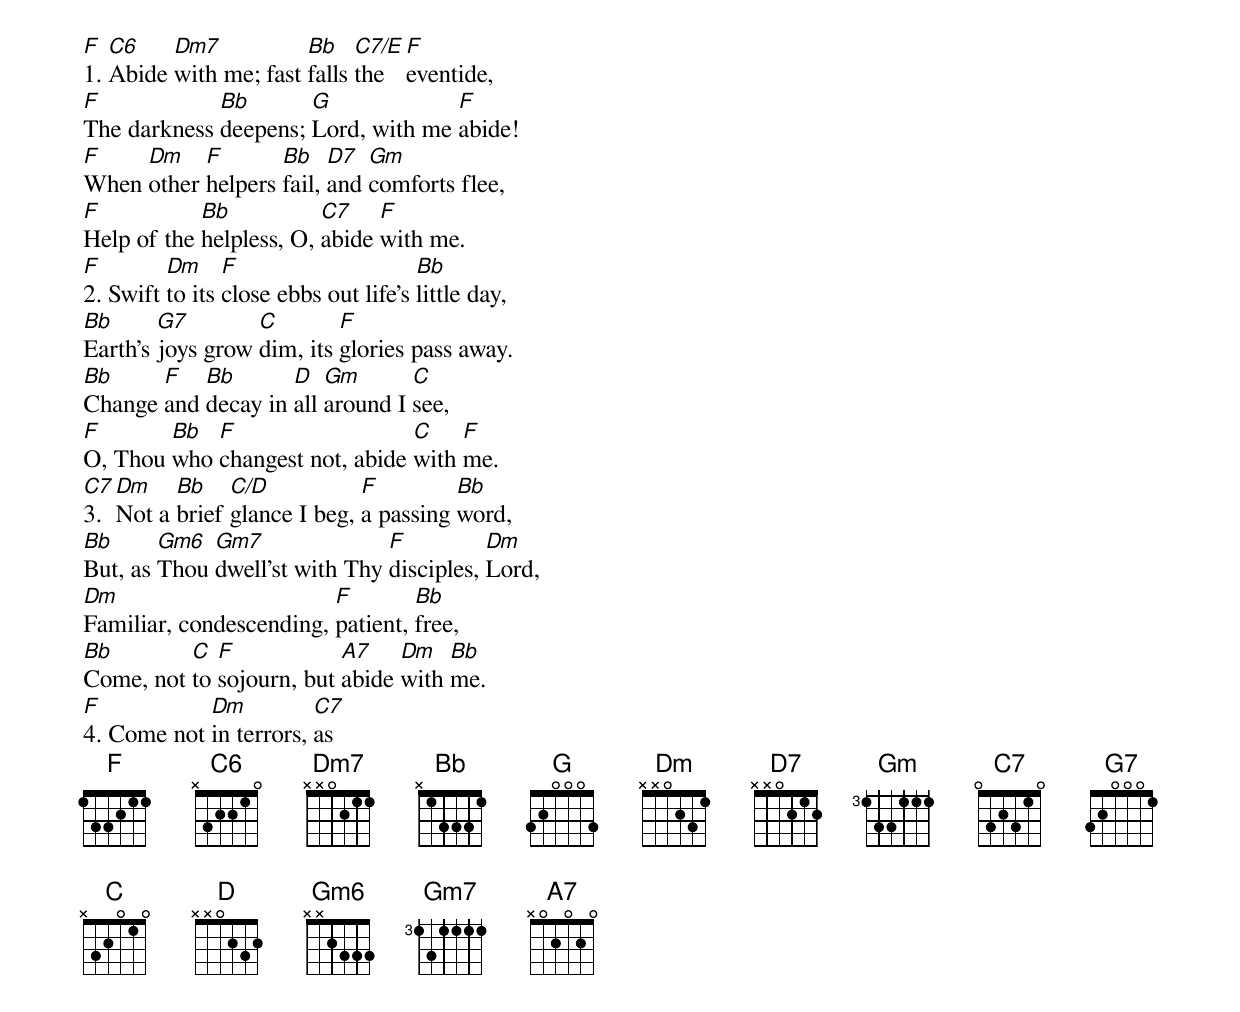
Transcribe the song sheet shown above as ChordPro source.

[F]1. [C6]Abide [Dm7]with me; fast [Bb]falls [C7/E]the [F]eventide,
[F]The darkness [Bb]deepens; [G]Lord, with me [F]abide!
[F]When [Dm]other [F]helpers [Bb]fail, [D7]and [Gm]comforts flee,
[F]Help of the [Bb]helpless, O, [C7]abide [F]with me.
[F]2. Swift [Dm]to its [F]close ebbs out life’s [Bb]little day,
[Bb]Earth’s [G7]joys grow [C]dim, its [F]glories pass away.
[Bb]Change [F]and [Bb]decay in [D]all [Gm]around I [C]see,
[F]O, Thou [Bb]who [F]changest not, abide [C]with [F]me.
[C7]3. [Dm]Not a [Bb]brief [C/D]glance I beg, [F]a passing [Bb]word,
[Bb]But, as [Gm6]Thou [Gm7]dwell’st with Thy [F]disciples, [Dm]Lord,
[Dm]Familiar, condescending, [F]patient, [Bb]free,
[Bb]Come, not [C]to [F]sojourn, but [A7]abide [Dm]with [Bb]me.
[F]4. Come not [Dm]in terrors, [C7]as
